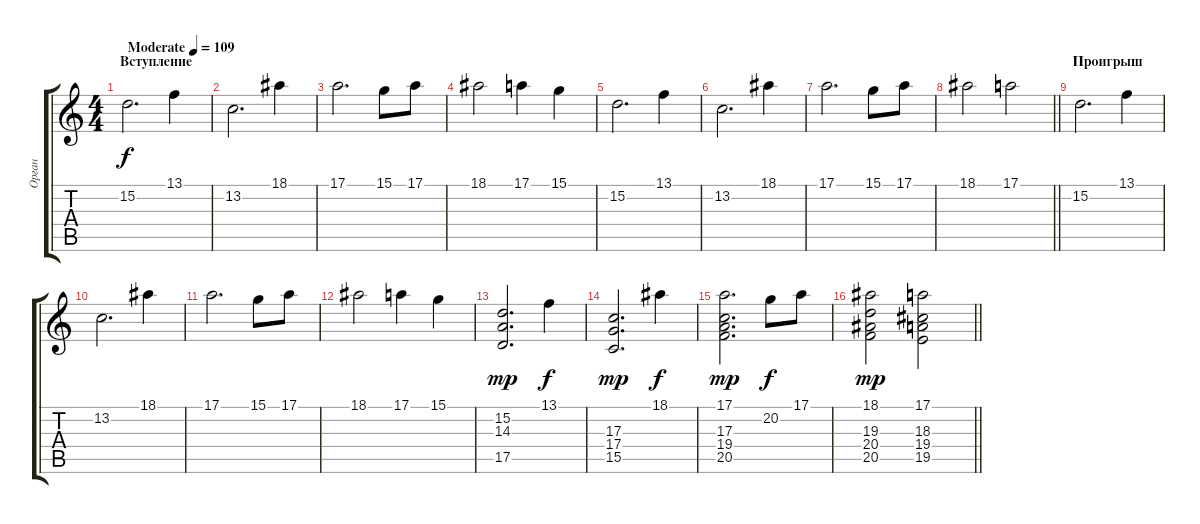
\track ("Орган" "Орган") {instrument percussiveorgan}
\staff {score tabs}
\tuning (E4 B3 G3 D3 A2 E2) {hide}
\ts (4 4)
\section ("" "Вступление ")
\tempo (109 "Moderate")
\clef g2
\ks c
15.2.2{d dy f instrument percussiveorgan} 13.1.4 |
13.2.2{d} 18.1.4 |
17.1.2{d} 15.1.8 17.1.8 |
18.1.2 17.1.4 15.1.4 |
15.2.2{d} 13.1.4 |
13.2.2{d} 18.1.4 |
17.1.2{d} 15.1.8 17.1.8 |
\barLineRight lightlight
18.1.2 17.1.2 |
\section ("" "Проигрыш")
15.2.2{d} 13.1.4 |
13.2.2{d} 18.1.4 |
17.1.2{d} 15.1.8 17.1.8 |
18.1.2 17.1.4 15.1.4 |
(15.2 14.3 17.5).2{d dy mp} 13.1.4{dy f} |
(17.3 17.4 15.5).2{d dy mp} 18.1.4{dy f} |
(17.1 17.3 19.4 20.5).2{d dy mp} 20.2.8{dy f} 17.1.8 |
\barLineRight lightlight
(18.1 19.3 20.4 20.5).2{dy mp} (17.1 18.3 19.4 19.5).2
